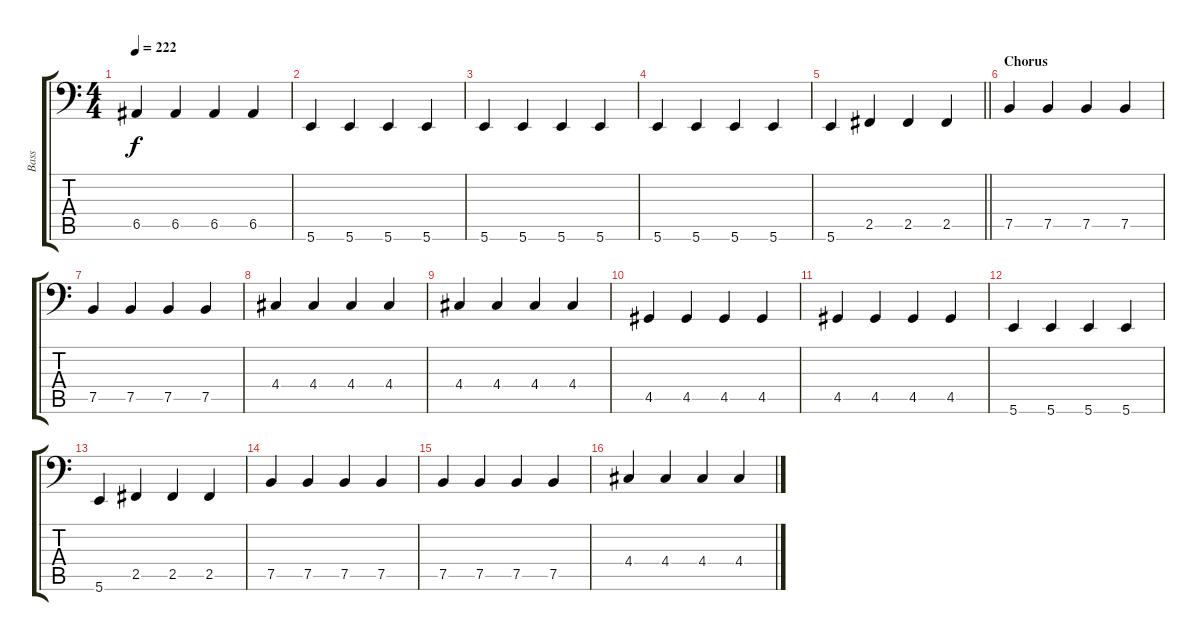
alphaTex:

\track ("Bass" "Bass") {instrument electricbassfinger}
\staff {score tabs}
\tuning (C3 G2 D2 A1 E1 B0) {hide}
\ts (4 4)
\tempo 222
\clef f4
\ks c
6.5.4{dy f} 6.5.4 6.5.4 6.5.4 |
5.6.4 5.6.4 5.6.4 5.6.4 |
5.6.4 5.6.4 5.6.4 5.6.4 |
5.6.4 5.6.4 5.6.4 5.6.4 |
\barLineRight lightlight
5.6.4 2.5.4 2.5.4 2.5.4 |
\section ("" "Chorus")
7.5.4 7.5.4 7.5.4 7.5.4 |
7.5.4 7.5.4 7.5.4 7.5.4 |
4.4.4 4.4.4 4.4.4 4.4.4 |
4.4.4 4.4.4 4.4.4 4.4.4 |
4.5.4 4.5.4 4.5.4 4.5.4 |
4.5.4 4.5.4 4.5.4 4.5.4 |
5.6.4 5.6.4 5.6.4 5.6.4 |
5.6.4 2.5.4 2.5.4 2.5.4 |
7.5.4 7.5.4 7.5.4 7.5.4 |
7.5.4 7.5.4 7.5.4 7.5.4 |
4.4.4 4.4.4 4.4.4 4.4.4
